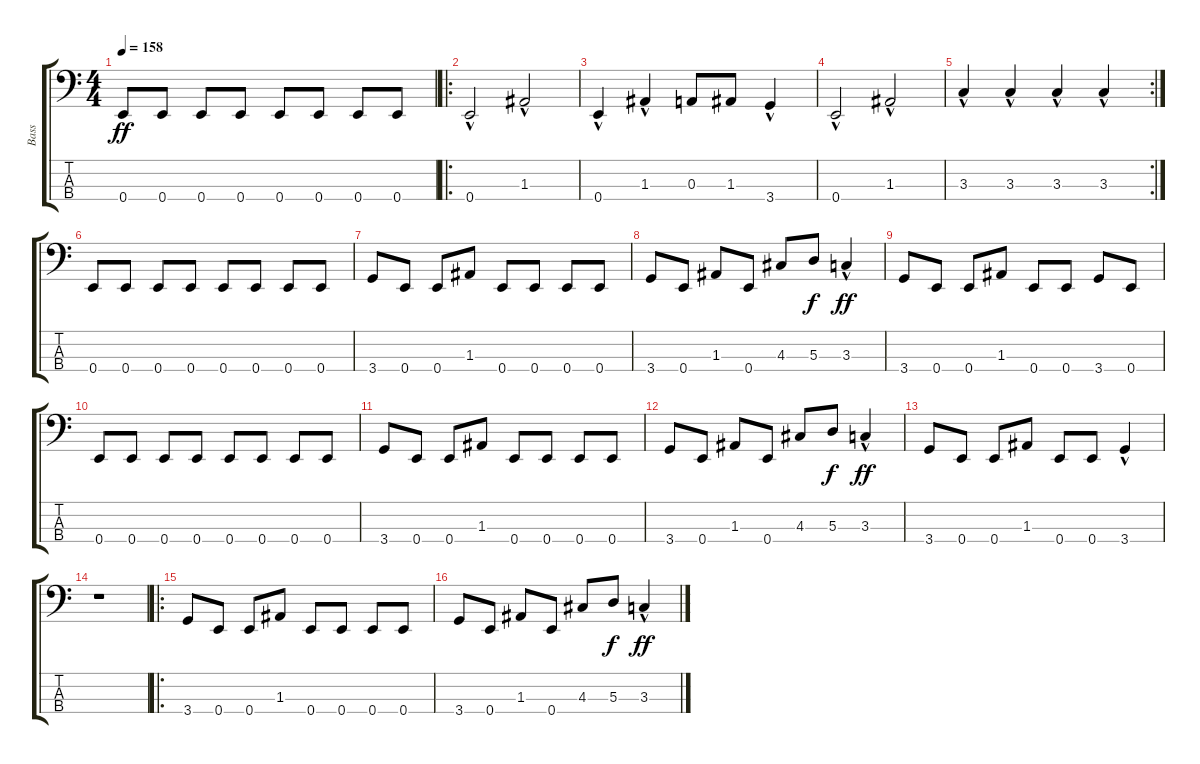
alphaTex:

\track ("Bass" "Bass") {instrument electricbasspick}
\staff {score tabs}
\tuning (G2 D2 A1 E1) {hide}
\ts (4 4)
\tempo 158
\clef f4
\ks c
0.4.8{dy ff} 0.4.8 0.4.8 0.4.8 0.4.8 0.4.8 0.4.8 0.4.8 |
\ro
0.4{hac}.2 1.3{hac}.2 |
0.4{hac}.4 1.3{hac}.4 0.3.8 1.3.8 3.4{hac}.4 |
0.4{hac}.2 1.3{hac}.2 |
\rc 2
3.3{hac}.4 3.3{hac}.4 3.3{hac}.4 3.3{hac}.4 |
0.4.8 0.4.8 0.4.8 0.4.8 0.4.8 0.4.8 0.4.8 0.4.8 |
3.4.8 0.4.8 0.4.8 1.3.8 0.4.8 0.4.8 0.4.8 0.4.8 |
3.4.8 0.4.8 1.3.8 0.4.8 4.3.8 5.3.8{dy f} 3.3{hac}.4{dy ff} |
3.4.8 0.4.8 0.4.8 1.3.8 0.4.8 0.4.8 3.4.8 0.4.8 |
0.4.8 0.4.8 0.4.8 0.4.8 0.4.8 0.4.8 0.4.8 0.4.8 |
3.4.8 0.4.8 0.4.8 1.3.8 0.4.8 0.4.8 0.4.8 0.4.8 |
3.4.8 0.4.8 1.3.8 0.4.8 4.3.8 5.3.8{dy f} 3.3{hac}.4{dy ff} |
3.4.8 0.4.8 0.4.8 1.3.8 0.4.8 0.4.8 3.4{hac}.4 |
r.1 |
\ro
3.4.8 0.4.8 0.4.8 1.3.8 0.4.8 0.4.8 0.4.8 0.4.8 |
3.4.8 0.4.8 1.3.8 0.4.8 4.3.8 5.3.8{dy f} 3.3{hac}.4{dy ff}
